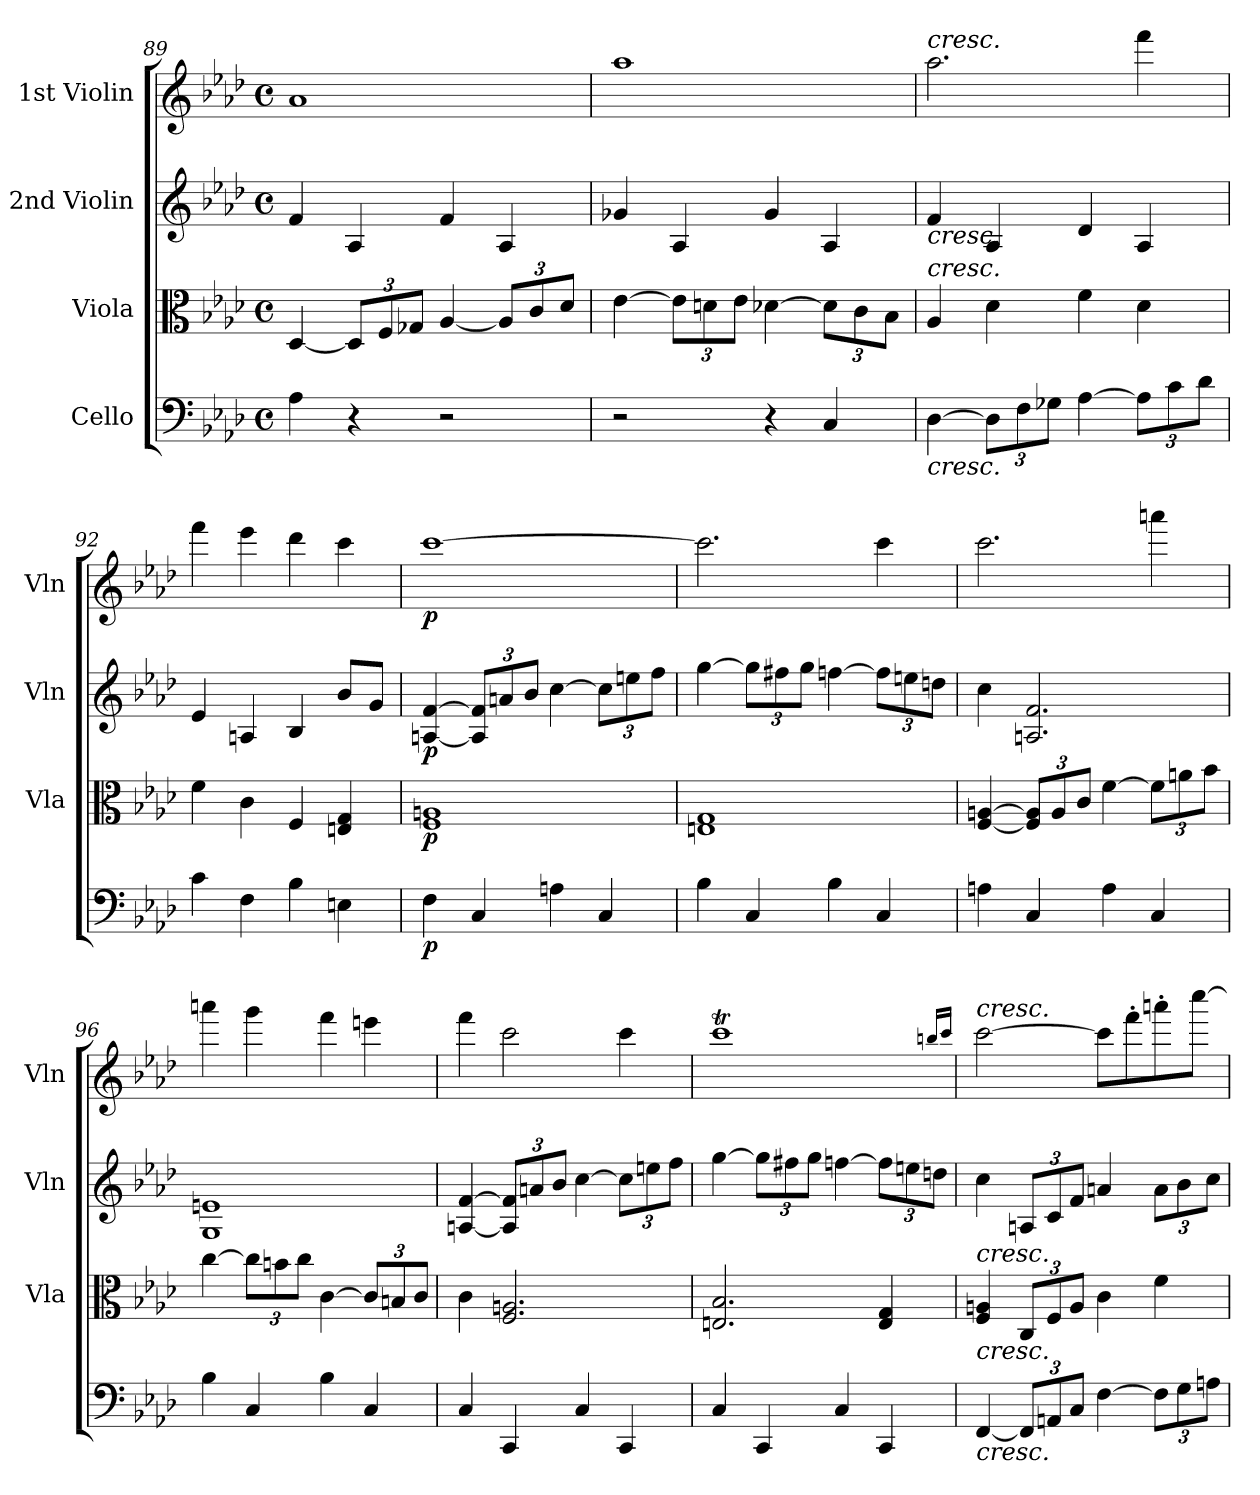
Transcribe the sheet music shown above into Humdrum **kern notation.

**kern	**dynam	**kern	**dynam	**kern	**dynam	**kern	**dynam
*part4	*part4	*part3	*part3	*part2	*part2	*part1	*part1
*staff4	*staff4	*staff3	*staff3	*staff2	*staff2	*staff1	*staff1
*I"Cello	*	*I"Viola	*	*I"2nd Violin	*	*I"1st Violin	*
*	*	*I'Vla	*	*I'Vln	*	*I'Vln	*
*clefF4	*	*clefC3	*	*clefG2	*	*clefG2	*
*k[b-e-a-d-]	*	*k[b-e-a-d-]	*	*k[b-e-a-d-]	*	*k[b-e-a-d-]	*
*M4/4	*	*M4/4	*	*M4/4	*	*M4/4	*
*met(c)	*	*met(c)	*	*met(c)	*	*met(c)	*
=89	=89	=89	=89	=89	=89	=89	=89
4A-\	.	[4D-/	.	4f/	.	1a-	.
*	*	*Xbrackettup	*	*	*	*	*
4r	.	12D-/L]	.	4A-/	.	.	.
.	.	12F/	.	.	.	.	.
.	.	12G-X/J	.	.	.	.	.
2r	.	[4A-/	.	4f/	.	.	.
.	.	12A-/L]	.	4A-/	.	.	.
.	.	12c/	.	.	.	.	.
.	.	12d-/J	.	.	.	.	.
!!LO:PB:g=z
=90	=90	=90	=90	=90	=90	=90	=90
2r	.	[4e-\	.	4g-X/	.	1aa-	.
.	.	12e-\L]	.	4A-/	.	.	.
.	.	12dn\	.	.	.	.	.
.	.	12e-\J	.	.	.	.	.
4r	.	[4d-X\	.	4g-/	.	.	.
4C/	.	12d-\L]	.	4A-/	.	.	.
.	.	12c\	.	.	.	.	.
.	.	12B-\J	.	.	.	.	.
=91	=91	=91	=91	=91	=91	=91	=91
!	!	!	!	!	!	!LO:TX:a:i:t=cresc.	!
!	!	!	!	!LO:TX:b:i:t=cresc.	!	!	!
!	!	!LO:TX:a:i:t=cresc.	!	!	!	!	!
!LO:TX:b:i:t=cresc.	!	!	!	!	!	!	!
[4D-\	.	4A-/	.	4f/	.	2.aa-\	.
*Xbrackettup	*	*	*	*	*	*	*
12D-\L]	.	4d-\	.	4A-/	.	.	.
12F\	.	.	.	.	.	.	.
12G-X\J	.	.	.	.	.	.	.
[4A-\	.	4f\	.	4d-/	.	.	.
12A-\L]	.	4d-\	.	4A-/	.	4fff\	.
12c\	.	.	.	.	.	.	.
12d-\J	.	.	.	.	.	.	.
=92	=92	=92	=92	=92	=92	=92	=92
4c\	.	4f\	.	4e-/	.	4fff\	.
4F\	.	4c\	.	4An/	.	4eee-\	.
4B-\	.	4F/	.	4B-/	.	4ddd-\	.
4En\	.	4En/ 4G/	.	8b-/L	.	4ccc\	.
.	.	.	.	8g/J	.	.	.
=93	=93	=93	=93	=93	=93	=93	=93
!	!LO:DY:b	!	!LO:DY:b	!	!LO:DY:b	!	!LO:DY:b
4F\	p	1F 1An	p	[4An/ [4f/	p	[1ccc	p
*	*	*	*	*Xbrackettup	*	*	*
4C/	.	.	.	12A/] 12f/]L	.	.	.
.	.	.	.	12an/	.	.	.
.	.	.	.	12b-/J	.	.	.
4An\	.	.	.	[4cc\	.	.	.
4C/	.	.	.	12cc\L]	.	.	.
.	.	.	.	12een\	.	.	.
.	.	.	.	12ff\J	.	.	.
!!LO:LB:g=z
=94	=94	=94	=94	=94	=94	=94	=94
4B-\	.	1En 1G	.	[4gg\	.	2.ccc\]	.
4C/	.	.	.	12gg\L]	.	.	.
.	.	.	.	12ff#X\	.	.	.
.	.	.	.	12gg\J	.	.	.
4B-\	.	.	.	[4ffn\	.	.	.
4C/	.	.	.	12ff\L]	.	4ccc\	.
.	.	.	.	12een\	.	.	.
.	.	.	.	12ddn\J	.	.	.
!!LO:LB:g=z
=95	=95	=95	=95	=95	=95	=95	=95
4An\	.	[4F/ [4An/	.	4cc\	.	2.ccc\	.
4C/	.	12F/] 12A/]L	.	2.An/ 2.f/	.	.	.
.	.	12A/	.	.	.	.	.
.	.	12c/J	.	.	.	.	.
4A\	.	[4f\	.	.	.	.	.
4C/	.	12f\L]	.	.	.	4aaan\	.
.	.	12an\	.	.	.	.	.
.	.	12b-\J	.	.	.	.	.
=96	=96	=96	=96	=96	=96	=96	=96
4B-\	.	[4cc\	.	1G 1en	.	4aaan\	.
4C/	.	12cc\L]	.	.	.	4ggg\	.
.	.	12bn\	.	.	.	.	.
.	.	12cc\J	.	.	.	.	.
4B-\	.	[4c\	.	.	.	4fff\	.
4C/	.	12c/L]	.	.	.	4eeen\	.
.	.	12Bn/	.	.	.	.	.
.	.	12c/J	.	.	.	.	.
=97	=97	=97	=97	=97	=97	=97	=97
4C/	.	4c\	.	[4An/ [4f/	.	4fff\	.
4CC/	.	2.F/ 2.An/	.	12A/] 12f/]L	.	2ccc\	.
.	.	.	.	12an/	.	.	.
.	.	.	.	12b-/J	.	.	.
4C/	.	.	.	[4cc\	.	.	.
4CC/	.	.	.	12cc\L]	.	4ccc\	.
.	.	.	.	12een\	.	.	.
.	.	.	.	12ff\J	.	.	.
!!LO:PB:g=z
=98	=98	=98	=98	=98	=98	=98	=98
4C/	.	2.En/ 2.B-/	.	[4gg\	.	1ccct	.
4CC/	.	.	.	12gg\L]	.	.	.
.	.	.	.	12ff#X\	.	.	.
.	.	.	.	12gg\J	.	.	.
4C/	.	.	.	[4ffn\	.	.	.
4CC/	.	4E/ 4G/	.	12ff\L]	.	.	.
.	.	.	.	12een\	.	.	.
.	.	.	.	12ddn\J	.	.	.
.	.	.	.	.	.	16qbbn/LL	.
.	.	.	.	.	.	16qccc/JJ	.
=99	=99	=99	=99	=99	=99	=99	=99
!	!	!	!	!	!	!LO:TX:a:i:t=cresc.	!
!	!	!	!	!LO:TX:b:i:t=cresc.	!	!	!
!	!	!LO:TX:b:i:t=cresc.	!	!	!	!	!
!LO:TX:b:i:t=cresc.	!	!	!	!	!	!	!
[4FF/	.	4F/ 4An/	.	4cc\	.	[2ccc\	.
12FF/L]	.	12C/L	.	12An/L	.	.	.
12AAn/	.	12F/	.	12c/	.	.	.
12C/J	.	12A/J	.	12f/J	.	.	.
[4F\	.	4c\	.	4an/	.	8ccc\L]	.
.	.	.	.	.	.	8fff'\	.
12F\L]	.	4f\	.	12a\L	.	8aaan'\	.
12G\	.	.	.	12b-\	.	.	.
.	.	.	.	.	.	[8cccc\J	.
12An\J	.	.	.	12cc\J	.	.	.
=	=	=	=	=	=	=	=
*-	*-	*-	*-	*-	*-	*-	*-
